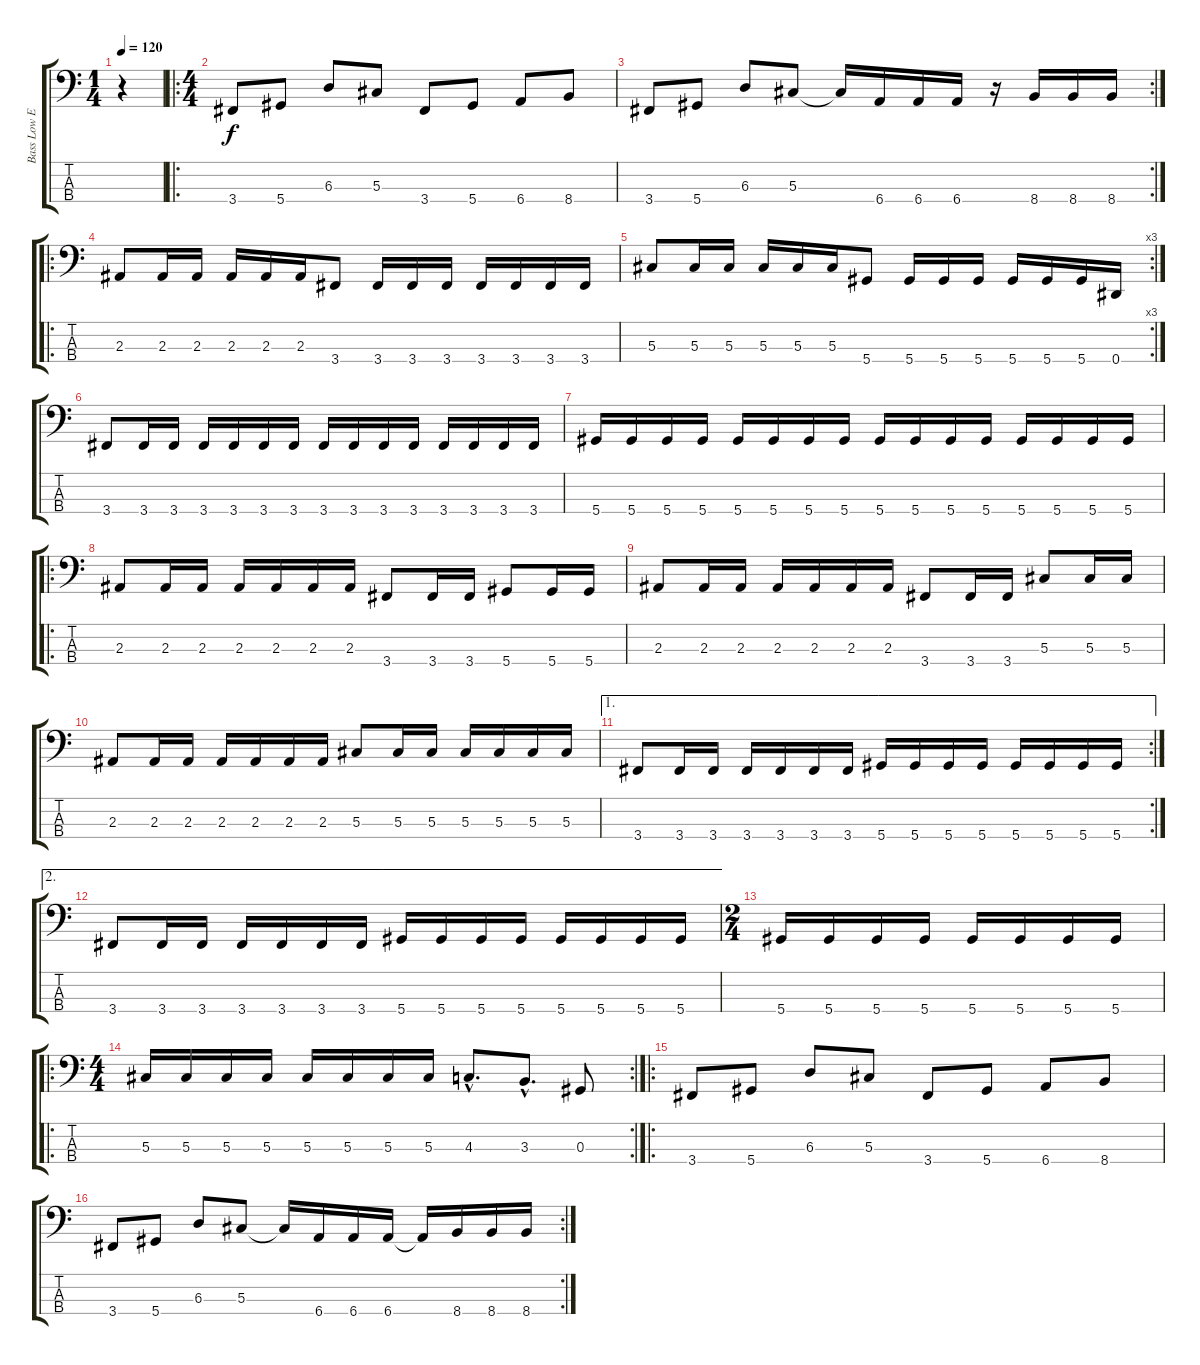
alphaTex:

\track ("Bass Low End" "Bass Low E") {instrument electricbassfinger}
\staff {score tabs}
\tuning (Gb2 Db2 Ab1 Eb1) {hide}
\ts (1 4)
\tempo 120
\clef f4
\ks c
r.4{dy f instrument electricbassfinger} |
\ro
\ts (4 4)
3.4.8 5.4.8 6.3.8 5.3.8 3.4.8 5.4.8 6.4.8 8.4.8 |
\rc 2
3.4.8 5.4.8 6.3.8 5.3.8 5.3{t}.16 6.4.16 6.4.16 6.4.16 r.16 8.4.16 8.4.16 8.4.16 |
\ro
2.3.8 2.3.16 2.3.16 2.3.16 2.3.16 2.3.16 3.4.8 3.4.16 3.4.16 3.4.16 3.4.16 3.4.16 3.4.16 3.4.16 |
\rc 3
5.3.8 5.3.16 5.3.16 5.3.16 5.3.16 5.3.16 5.4.8 5.4.16 5.4.16 5.4.16 5.4.16 5.4.16 5.4.16 0.4.16 |
3.4.8 3.4.16 3.4.16 3.4.16 3.4.16 3.4.16 3.4.16 3.4.16 3.4.16 3.4.16 3.4.16 3.4.16 3.4.16 3.4.16 3.4.16 |
5.4.16 5.4.16 5.4.16 5.4.16 5.4.16 5.4.16 5.4.16 5.4.16 5.4.16 5.4.16 5.4.16 5.4.16 5.4.16 5.4.16 5.4.16 5.4.16 |
\ro
2.3.8 2.3.16 2.3.16 2.3.16 2.3.16 2.3.16 2.3.16 3.4.8 3.4.16 3.4.16 5.4.8 5.4.16 5.4.16 |
2.3.8 2.3.16 2.3.16 2.3.16 2.3.16 2.3.16 2.3.16 3.4.8 3.4.16 3.4.16 5.3.8 5.3.16 5.3.16 |
2.3.8 2.3.16 2.3.16 2.3.16 2.3.16 2.3.16 2.3.16 5.3.8 5.3.16 5.3.16 5.3.16 5.3.16 5.3.16 5.3.16 |
\ae 1
\rc 2
3.4.8 3.4.16 3.4.16 3.4.16 3.4.16 3.4.16 3.4.16 5.4.16 5.4.16 5.4.16 5.4.16 5.4.16 5.4.16 5.4.16 5.4.16 |
\ae 2
3.4.8 3.4.16 3.4.16 3.4.16 3.4.16 3.4.16 3.4.16 5.4.16 5.4.16 5.4.16 5.4.16 5.4.16 5.4.16 5.4.16 5.4.16 |
\ts (2 4)
5.4.16 5.4.16 5.4.16 5.4.16 5.4.16 5.4.16 5.4.16 5.4.16 |
\ro
\rc 2
\ts (4 4)
5.3.16 5.3.16 5.3.16 5.3.16 5.3.16 5.3.16 5.3.16 5.3.16 4.3{hac}.8{d} 3.3{hac}.8{d} 0.3.8 |
\ro
3.4.8 5.4.8 6.3.8 5.3.8 3.4.8 5.4.8 6.4.8 8.4.8 |
\rc 2
3.4.8 5.4.8 6.3.8 5.3.8 5.3{t}.16 6.4.16 6.4.16 6.4.16 6.4{t}.16 8.4.16 8.4.16 8.4.16
